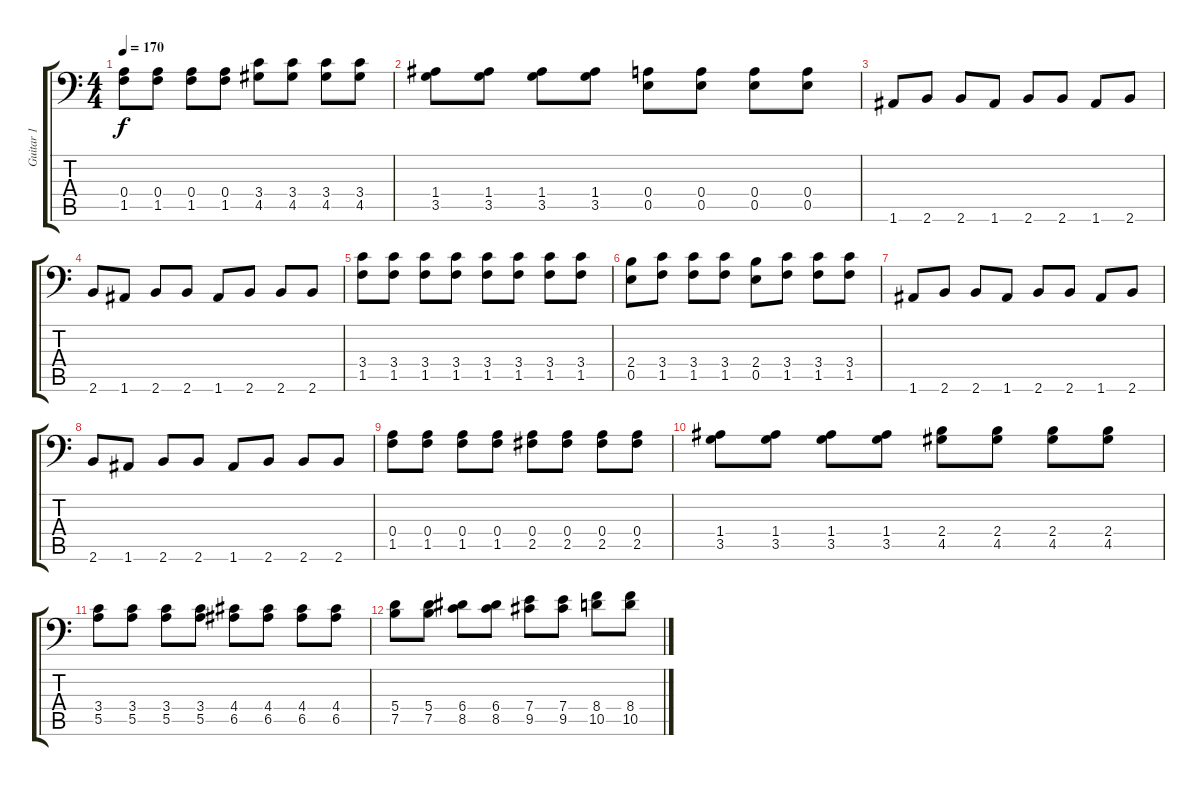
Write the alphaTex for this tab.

\track ("Guitar 1" "Guitar 1") {instrument distortionguitar}
\staff {score tabs}
\tuning (B3 Gb3 D3 A2 E2 A1) {hide}
\ts (4 4)
\tempo 170
\clef f4
\ks c
(0.4 1.5).8{dy f} (0.4 1.5).8 (0.4 1.5).8 (0.4 1.5).8 (3.4 4.5).8 (3.4 4.5).8 (3.4 4.5).8 (3.4 4.5).8 |
(1.4 3.5).8 (1.4 3.5).8 (1.4 3.5).8 (1.4 3.5).8 (0.4 0.5).8 (0.4 0.5).8 (0.4 0.5).8 (0.4 0.5).8 |
1.6.8 2.6.8 2.6.8 1.6.8 2.6.8 2.6.8 1.6.8 2.6.8 |
2.6.8 1.6.8 2.6.8 2.6.8 1.6.8 2.6.8 2.6.8 2.6.8 |
(3.4 1.5).8 (3.4 1.5).8 (3.4 1.5).8 (3.4 1.5).8 (3.4 1.5).8 (3.4 1.5).8 (3.4 1.5).8 (3.4 1.5).8 |
(2.4 0.5).8 (3.4 1.5).8 (3.4 1.5).8 (3.4 1.5).8 (2.4 0.5).8 (3.4 1.5).8 (3.4 1.5).8 (3.4 1.5).8 |
1.6.8 2.6.8 2.6.8 1.6.8 2.6.8 2.6.8 1.6.8 2.6.8 |
2.6.8 1.6.8 2.6.8 2.6.8 1.6.8 2.6.8 2.6.8 2.6.8 |
(0.4 1.5).8 (0.4 1.5).8 (0.4 1.5).8 (0.4 1.5).8 (0.4 2.5).8 (0.4 2.5).8 (0.4 2.5).8 (0.4 2.5).8 |
(1.4 3.5).8 (1.4 3.5).8 (1.4 3.5).8 (1.4 3.5).8 (2.4 4.5).8 (2.4 4.5).8 (2.4 4.5).8 (2.4 4.5).8 |
(3.4 5.5).8 (3.4 5.5).8 (3.4 5.5).8 (3.4 5.5).8 (4.4 6.5).8 (4.4 6.5).8 (4.4 6.5).8 (4.4 6.5).8 |
(5.4 7.5).8 (5.4 7.5).8 (6.4 8.5).8 (6.4 8.5).8 (7.4 9.5).8 (7.4 9.5).8 (8.4 10.5).8 (8.4 10.5).8
